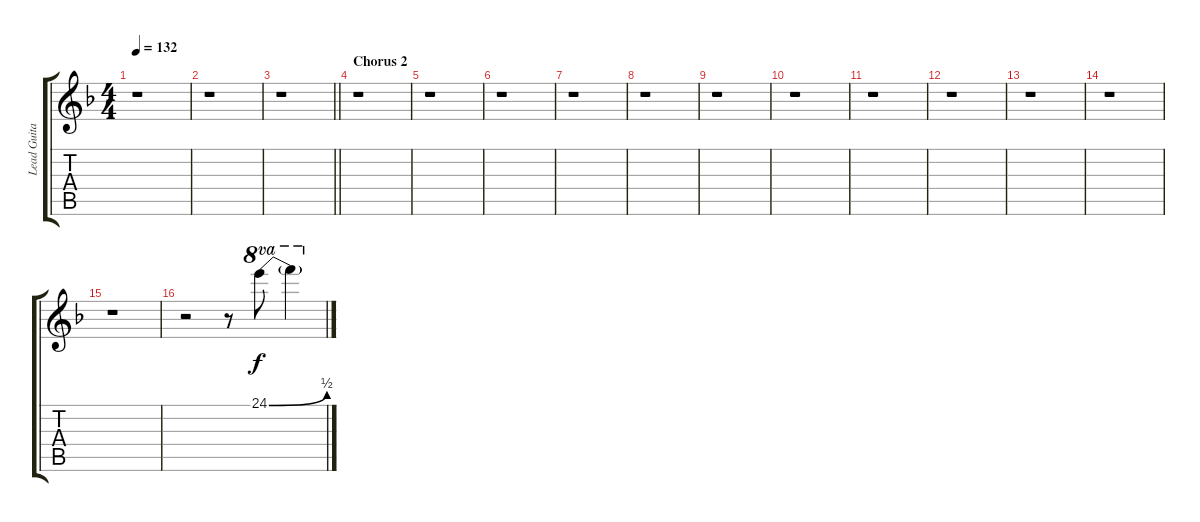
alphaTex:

\track ("Lead Guitar" "Lead Guita") {instrument distortionguitar}
\staff {score tabs}
\tuning (E4 B3 G3 D3 A2 E2) {hide}
\ts (4 4)
\tempo 132
\clef g2
\ks f
r.1{dy f} |
r.1 |
\barLineRight lightlight
r.1 |
\section ("" "Chorus 2")
r.1 |
r.1 |
r.1 |
r.1 |
r.1 |
r.1 |
r.1 |
r.1 |
r.1 |
r.1 |
r.1 |
r.1 |
r.2 r.8 24.1{be (bend 0 0 60 2)}.8{ot 8va} 24.1{t}.4{ot 8va}
